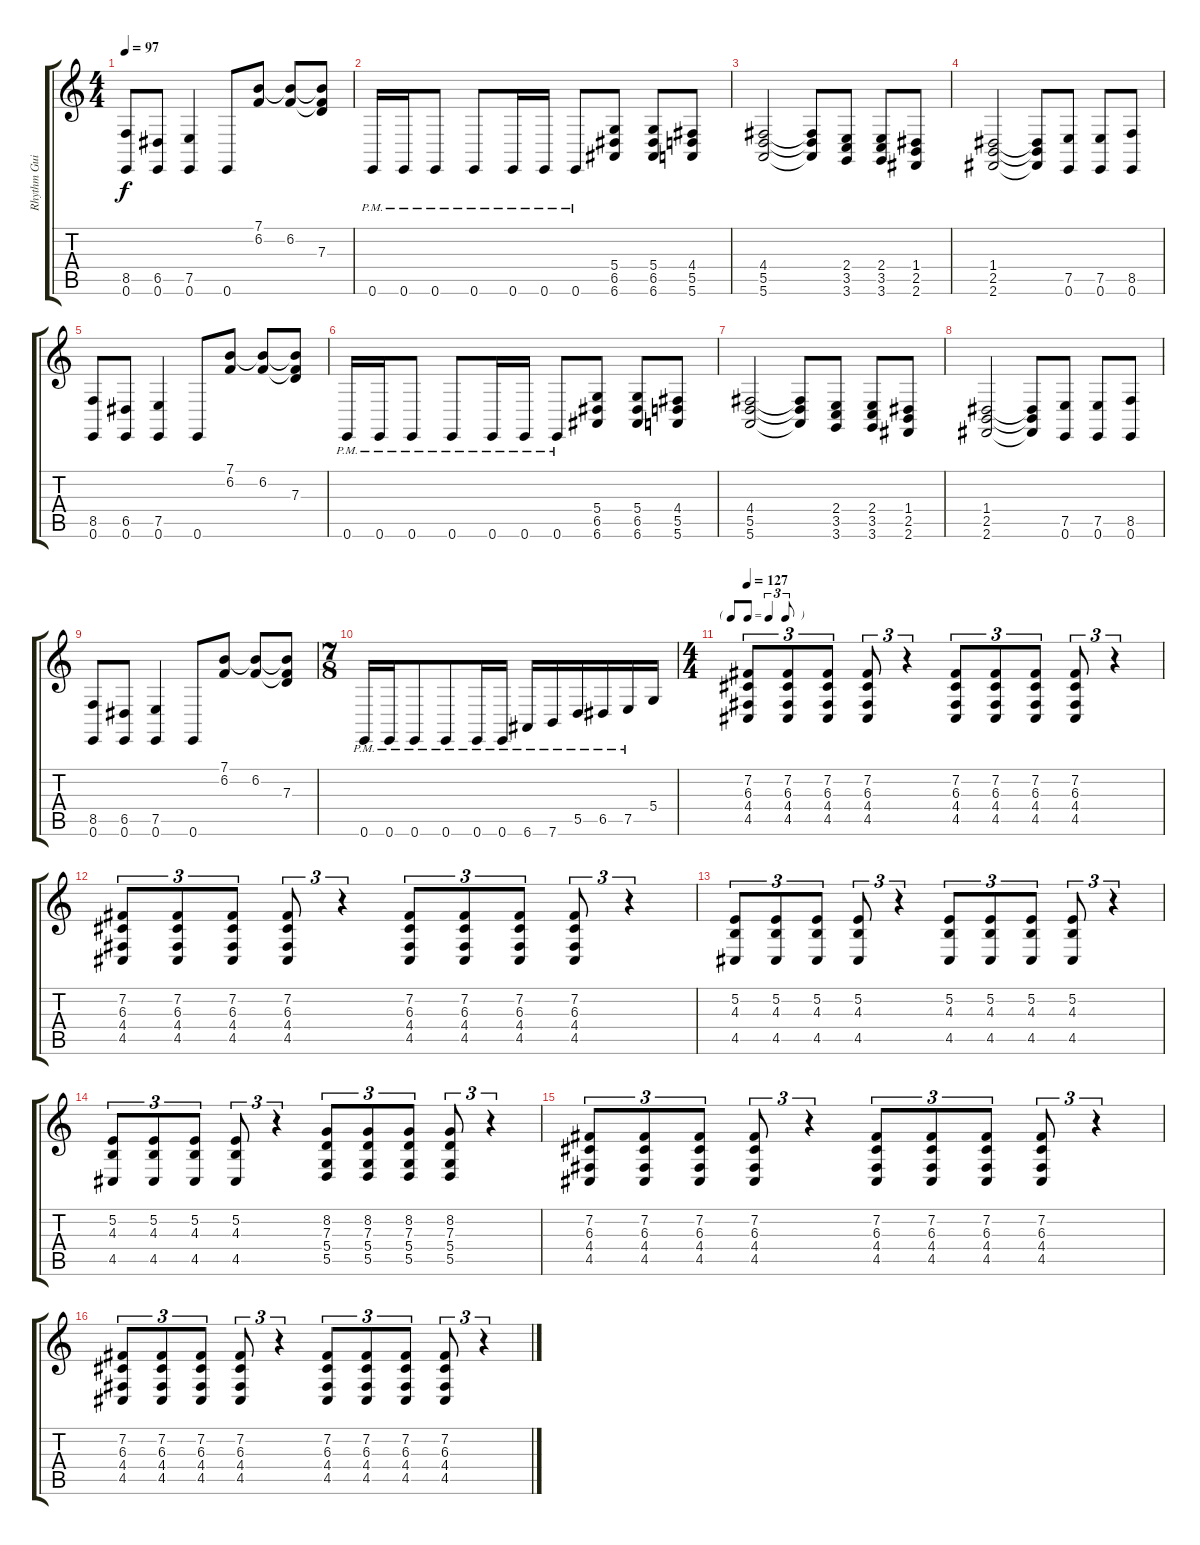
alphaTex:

\track ("Rhythm Guitar 1 [Mikael Akerfeldt + Pete" "Rhythm Gui") {instrument voiceoohs}
\staff {score tabs}
\tuning (E4 B3 G3 D3 A2 E2) {hide}
\ts (4 4)
\tempo 97
\clef g2
\ks c
(8.5 0.6).8{dy f} (6.5 0.6).8 (7.5 0.6).4 0.6.8 (7.1 6.2).8 (7.1{t} 6.2).8 (7.1{t} 6.2{t} 7.3).8 |
0.6{pm}.16 0.6{pm}.16 0.6{pm}.8 0.6{pm}.8 0.6{pm}.16 0.6{pm}.16 0.6{pm}.8 (5.4 6.5 6.6).8 (5.4 6.5 6.6).8 (4.4 5.5 5.6).8 |
(4.4 5.5 5.6).2 (4.4{t} 5.5{t} 5.6{t}).8 (2.4 3.5 3.6).8 (2.4 3.5 3.6).8 (1.4 2.5 2.6).8 |
(1.4 2.5 2.6).2 (1.4{t} 2.5{t} 2.6{t}).8 (7.5 0.6).8 (7.5 0.6).8 (8.5 0.6).8 |
(8.5 0.6).8 (6.5 0.6).8 (7.5 0.6).4 0.6.8 (7.1 6.2).8 (7.1{t} 6.2).8 (7.1{t} 6.2{t} 7.3).8 |
0.6{pm}.16 0.6{pm}.16 0.6{pm}.8 0.6{pm}.8 0.6{pm}.16 0.6{pm}.16 0.6{pm}.8 (5.4 6.5 6.6).8 (5.4 6.5 6.6).8 (4.4 5.5 5.6).8 |
(4.4 5.5 5.6).2 (4.4{t} 5.5{t} 5.6{t}).8 (2.4 3.5 3.6).8 (2.4 3.5 3.6).8 (1.4 2.5 2.6).8 |
(1.4 2.5 2.6).2 (1.4{t} 2.5{t} 2.6{t}).8 (7.5 0.6).8 (7.5 0.6).8 (8.5 0.6).8 |
(8.5 0.6).8 (6.5 0.6).8 (7.5 0.6).4 0.6.8 (7.1 6.2).8 (7.1{t} 6.2).8 (7.1{t} 6.2{t} 7.3).8 |
\ts (7 8)
0.6{pm}.16 0.6{pm}.16 0.6{pm}.8 0.6{pm}.8 0.6{pm}.16 0.6{pm}.16 6.6{pm}.16 7.6{pm}.16 5.5{pm}.16 6.5{pm}.16 7.5{pm}.16 5.4.16 |
\ts (4 4)
\tf triplet8th
\tempo 127
(7.2 6.3 4.4 4.5).8{tu (3 2)} (7.2 6.3 4.4 4.5).8{tu (3 2)} (7.2 6.3 4.4 4.5).8{tu (3 2)} (7.2 6.3 4.4 4.5).8{tu (3 2)} r.4{tu (3 2)} (7.2 6.3 4.4 4.5).8{tu (3 2)} (7.2 6.3 4.4 4.5).8{tu (3 2)} (7.2 6.3 4.4 4.5).8{tu (3 2)} (7.2 6.3 4.4 4.5).8{tu (3 2)} r.4{tu (3 2)} |
(7.2 6.3 4.4 4.5).8{tu (3 2)} (7.2 6.3 4.4 4.5).8{tu (3 2)} (7.2 6.3 4.4 4.5).8{tu (3 2)} (7.2 6.3 4.4 4.5).8{tu (3 2)} r.4{tu (3 2)} (7.2 6.3 4.4 4.5).8{tu (3 2)} (7.2 6.3 4.4 4.5).8{tu (3 2)} (7.2 6.3 4.4 4.5).8{tu (3 2)} (7.2 6.3 4.4 4.5).8{tu (3 2)} r.4{tu (3 2)} |
(5.2 4.3 4.5).8{tu (3 2)} (5.2 4.3 4.5).8{tu (3 2)} (5.2 4.3 4.5).8{tu (3 2)} (5.2 4.3 4.5).8{tu (3 2)} r.4{tu (3 2)} (5.2 4.3 4.5).8{tu (3 2)} (5.2 4.3 4.5).8{tu (3 2)} (5.2 4.3 4.5).8{tu (3 2)} (5.2 4.3 4.5).8{tu (3 2)} r.4{tu (3 2)} |
(5.2 4.3 4.5).8{tu (3 2)} (5.2 4.3 4.5).8{tu (3 2)} (5.2 4.3 4.5).8{tu (3 2)} (5.2 4.3 4.5).8{tu (3 2)} r.4{tu (3 2)} (8.2 7.3 5.4 5.5).8{tu (3 2)} (8.2 7.3 5.4 5.5).8{tu (3 2)} (8.2 7.3 5.4 5.5).8{tu (3 2)} (8.2 7.3 5.4 5.5).8{tu (3 2)} r.4{tu (3 2)} |
(7.2 6.3 4.4 4.5).8{tu (3 2)} (7.2 6.3 4.4 4.5).8{tu (3 2)} (7.2 6.3 4.4 4.5).8{tu (3 2)} (7.2 6.3 4.4 4.5).8{tu (3 2)} r.4{tu (3 2)} (7.2 6.3 4.4 4.5).8{tu (3 2)} (7.2 6.3 4.4 4.5).8{tu (3 2)} (7.2 6.3 4.4 4.5).8{tu (3 2)} (7.2 6.3 4.4 4.5).8{tu (3 2)} r.4{tu (3 2)} |
(7.2 6.3 4.4 4.5).8{tu (3 2)} (7.2 6.3 4.4 4.5).8{tu (3 2)} (7.2 6.3 4.4 4.5).8{tu (3 2)} (7.2 6.3 4.4 4.5).8{tu (3 2)} r.4{tu (3 2)} (7.2 6.3 4.4 4.5).8{tu (3 2)} (7.2 6.3 4.4 4.5).8{tu (3 2)} (7.2 6.3 4.4 4.5).8{tu (3 2)} (7.2 6.3 4.4 4.5).8{tu (3 2)} r.4{tu (3 2)}
